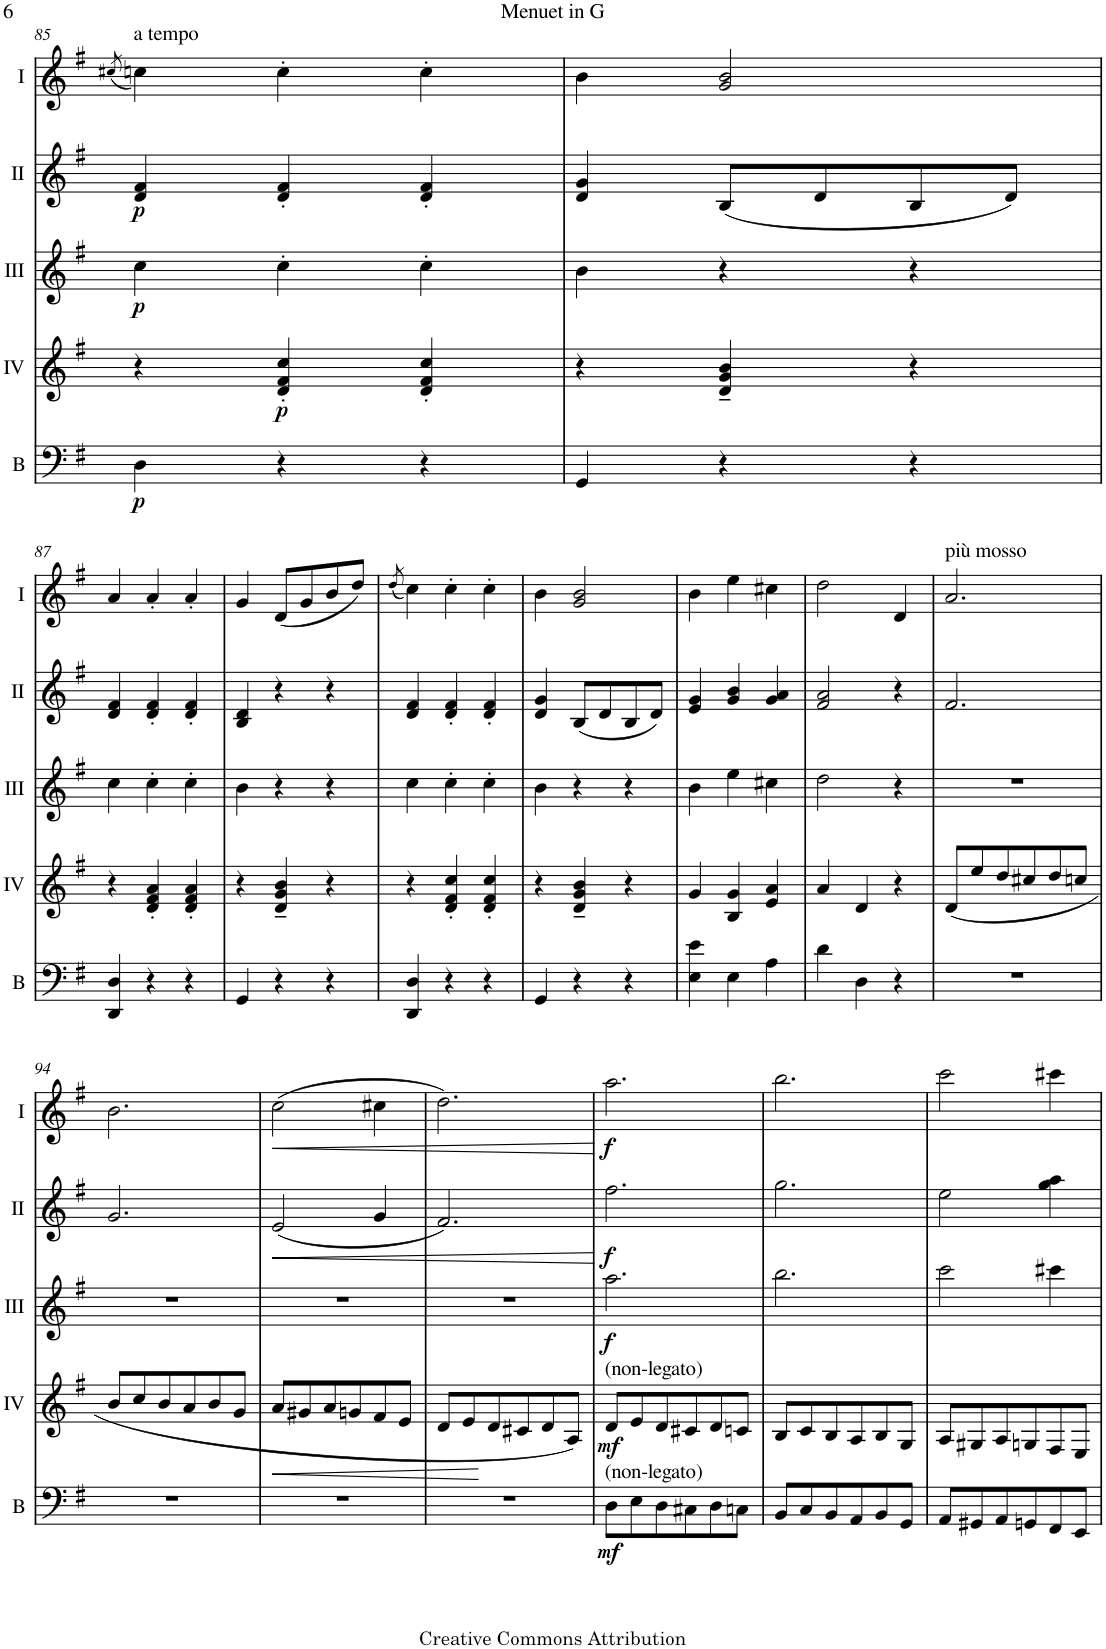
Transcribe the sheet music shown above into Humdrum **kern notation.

**kern	**dynam	**kern	**dynam	**kern	**dynam	**kern	**dynam	**kern	**dynam
*part5	*part5	*part4	*part4	*part3	*part3	*part2	*part2	*part1	*part1
*staff5	*staff5	*staff4	*staff4	*staff3	*staff3	*staff2	*staff2	*staff1	*staff1
*I"Bass	*	*I"Acc. 4	*	*I"Acc. 3	*	*I"Acc. 2	*	*I"Acc. 1	*
*I'B	*	*	*	*	*	*	*	*	*
!!LO:PB:g=z
*clefF4	*	*clefG2	*	*clefG2	*	*clefG2	*	*clefG2	*
*Trd7c12	*	*Trd7c12	*	*Trd7c12	*	*	*	*	*
*k[f#]	*	*k[f#]	*	*k[f#]	*	*k[f#]	*	*k[f#]	*
*M3/4	*	*M3/4	*	*M3/4	*	*M3/4	*	*M3/4	*
=85	=85	=85	=85	=85	=85	=85	=85	=85	=85
.	.	.	.	.	.	.	.	(8qcc#X/	.
!	!	!	!	!	!	!	!	!LO:TX:a:t=a tempo	!
!	!LO:DY:b	!	!	!	!LO:DY:b	!	!LO:DY:b	!	!
4D\	p	4r	.	4cc\	p	4d/ 4f#/	p	4ccn\)	.
!	!	!	!LO:DY:b	!	!	!	!	!	!
4r	.	4d/' 4f#/' 4cc/'	p	4cc'\	.	4d/' 4f#/'	.	4cc'\	.
4r	.	4d/' 4f#/' 4cc/'	.	4cc'\	.	4d/' 4f#/'	.	4cc'\	.
=86	=86	=86	=86	=86	=86	=86	=86	=86	=86
4GG/	.	4r	.	4b\	.	4d/ 4g/	.	4b\	.
4r	.	4d/~ 4g/~ 4b/~	.	4r	.	(8B/L	.	2g/ 2b/	.
.	.	.	.	.	.	8d/	.	.	.
4r	.	4r	.	4r	.	8B/	.	.	.
.	.	.	.	.	.	8d/J)	.	.	.
!!LO:LB:g=z
=87	=87	=87	=87	=87	=87	=87	=87	=87	=87
4DD/ 4D/	.	4r	.	4cc\	.	4d/ 4f#/	.	4a/	.
4r	.	4d/' 4f#/' 4a/'	.	4cc'\	.	4d/' 4f#/'	.	4a'/	.
4r	.	4d/' 4f#/' 4a/'	.	4cc'\	.	4d/' 4f#/'	.	4a'/	.
=88	=88	=88	=88	=88	=88	=88	=88	=88	=88
4GG/	.	4r	.	4b\	.	4B/ 4d/	.	4g/	.
4r	.	4d/~ 4g/~ 4b/~	.	4r	.	4r	.	(8d/L	.
.	.	.	.	.	.	.	.	8g/	.
4r	.	4r	.	4r	.	4r	.	8b/	.
.	.	.	.	.	.	.	.	8dd/J)	.
=89	=89	=89	=89	=89	=89	=89	=89	=89	=89
.	.	.	.	.	.	.	.	(8qdd/	.
4DD/ 4D/	.	4r	.	4cc\	.	4d/ 4f#/	.	4cc\)	.
4r	.	4d/' 4f#/' 4cc/'	.	4cc'\	.	4d/' 4f#/'	.	4cc'\	.
4r	.	4d/' 4f#/' 4cc/'	.	4cc'\	.	4d/' 4f#/'	.	4cc'\	.
=90	=90	=90	=90	=90	=90	=90	=90	=90	=90
4GG/	.	4r	.	4b\	.	4d/ 4g/	.	4b\	.
4r	.	4d/~ 4g/~ 4b/~	.	4r	.	(8B/L	.	2g/ 2b/	.
.	.	.	.	.	.	8d/	.	.	.
4r	.	4r	.	4r	.	8B/	.	.	.
.	.	.	.	.	.	8d/J)	.	.	.
=91	=91	=91	=91	=91	=91	=91	=91	=91	=91
4E\ 4e\	.	4g/	.	4b\	.	4e/ 4g/	.	4b\	.
4E\	.	4B/ 4g/	.	4ee\	.	4g/ 4b/	.	4ee\	.
4A\	.	4e/ 4a/	.	4cc#X\	.	4g/ 4a/	.	4cc#X\	.
=92	=92	=92	=92	=92	=92	=92	=92	=92	=92
4d\	.	4a/	.	2dd\	.	2f#/ 2a/	.	2dd\	.
4D\	.	4d/	.	.	.	.	.	.	.
4r	.	4r	.	4r	.	4r	.	4d/	.
=93	=93	=93	=93	=93	=93	=93	=93	=93	=93
!	!	!	!	!	!	!	!	!LO:TX:a:t=più mosso	!
2.r	.	(8d/L	.	2.r	.	2.f#/	.	2.a/	.
.	.	8ee/	.	.	.	.	.	.	.
.	.	8dd/	.	.	.	.	.	.	.
.	.	8cc#X/	.	.	.	.	.	.	.
.	.	8dd/	.	.	.	.	.	.	.
.	.	8ccn/J	.	.	.	.	.	.	.
!!LO:LB:g=z
=94	=94	=94	=94	=94	=94	=94	=94	=94	=94
2.r	.	8b/L	.	2.r	.	2.g/	.	2.b\	.
.	.	8cc/	.	.	.	.	.	.	.
.	.	8b/	.	.	.	.	.	.	.
.	.	8a/	.	.	.	.	.	.	.
.	.	8b/	.	.	.	.	.	.	.
.	.	8g/J	.	.	.	.	.	.	.
=95	=95	=95	=95	=95	=95	=95	=95	=95	=95
!	!	!	!LO:HP:b	!	!	!	!LO:HP:b	!	!LO:HP:b
2.r	.	8a/L	<	2.r	.	(2e/	<	(2cc\	<
.	.	8g#X/	.	.	.	.	.	.	.
.	.	8a/	.	.	.	.	.	.	.
.	.	8gn/	.	.	.	.	.	.	.
.	.	8f#/	.	.	.	4g/	.	4cc#X\	.
.	.	8e/J	.	.	.	.	.	.	.
=96	=96	=96	=96	=96	=96	=96	=96	=96	=96
2.r	.	8d/L	.	2.r	.	2.f#/)	.	2.dd\)	.
.	.	8e/	.	.	.	.	.	.	.
.	.	8d/	[	.	.	.	.	.	.
.	.	8c#X/	.	.	.	.	.	.	.
.	.	8d/	.	.	.	.	.	.	.
.	.	8A/J)	.	.	.	.	.	.	.
.	.	.	.	.	.	.	[	.	[
=97	=97	=97	=97	=97	=97	=97	=97	=97	=97
!	!	!LO:TX:a:t=(non-legato)	!	!	!	!	!	!	!
!LO:TX:a:t=(non-legato)	!	!	!	!	!	!	!	!	!
!	!LO:DY:b	!	!LO:DY:b	!	!LO:DY:b	!	!LO:DY:b	!	!LO:DY:b
8D\L	mf	8d/L	mf	2.aa\	f	2.ff#\	f	2.aa\	f
8E\	.	8e/	.	.	.	.	.	.	.
8D\	.	8d/	.	.	.	.	.	.	.
8C#X\	.	8c#X/	.	.	.	.	.	.	.
8D\	.	8d/	.	.	.	.	.	.	.
8Cn\J	.	8cn/J	.	.	.	.	.	.	.
=98	=98	=98	=98	=98	=98	=98	=98	=98	=98
8BB/L	.	8B/L	.	2.bb\	.	2.gg\	.	2.bb\	.
8C/	.	8c/	.	.	.	.	.	.	.
8BB/	.	8B/	.	.	.	.	.	.	.
8AA/	.	8A/	.	.	.	.	.	.	.
8BB/	.	8B/	.	.	.	.	.	.	.
8GG/J	.	8G/J	.	.	.	.	.	.	.
=99	=99	=99	=99	=99	=99	=99	=99	=99	=99
8AA/L	.	8A/L	.	2ccc\	.	2ee\	.	2ccc\	.
8GG#X/	.	8G#X/	.	.	.	.	.	.	.
8AA/	.	8A/	.	.	.	.	.	.	.
8GGn/	.	8Gn/	.	.	.	.	.	.	.
8FF#/	.	8F#/	.	4ccc#X\	.	4gg\ 4aa\	.	4ccc#X\	.
8EE/J	.	8E/J	.	.	.	.	.	.	.
=	=	=	=	=	=	=	=	=	=
*-	*-	*-	*-	*-	*-	*-	*-	*-	*-
